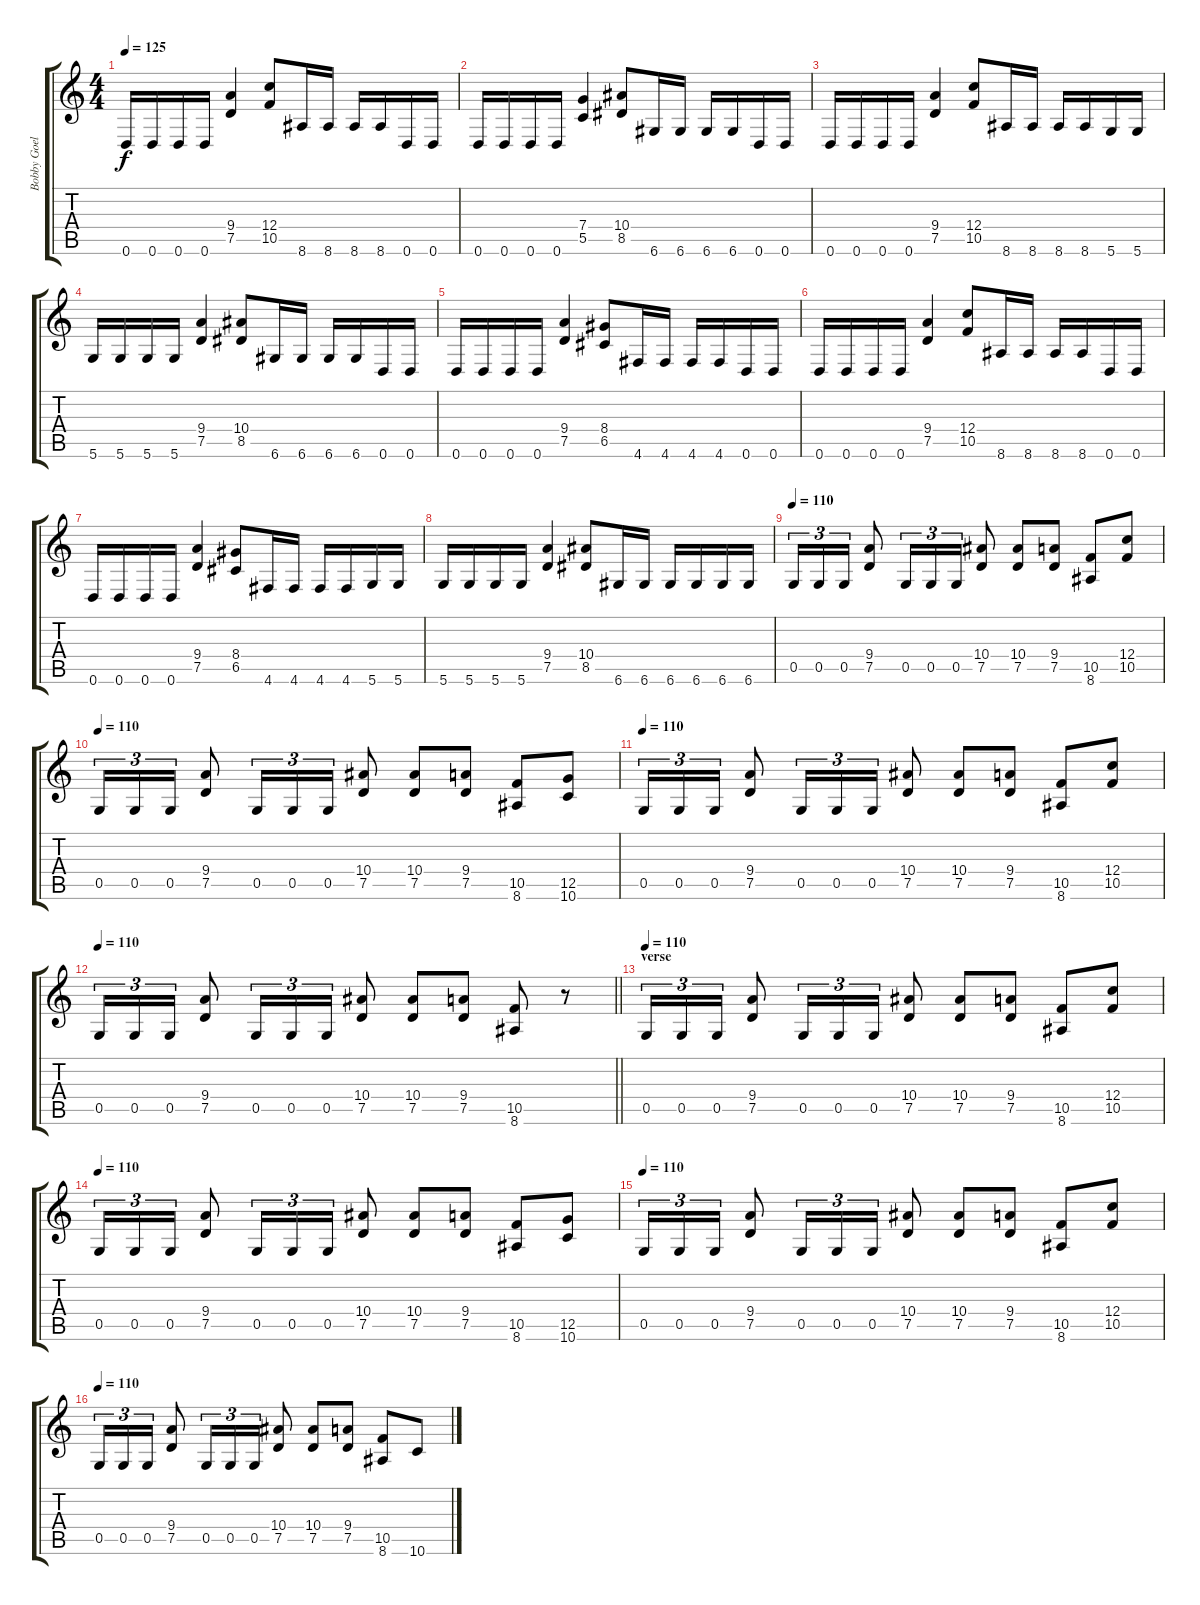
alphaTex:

\track ("Bobby Goelble" "Bobby Goel") {instrument overdrivenguitar}
\staff {score tabs}
\tuning (D4 A3 F3 C3 G2 D2) {hide}
\ts (4 4)
\tempo 125
\clef g2
\ks c
0.6.16{dy f instrument overdrivenguitar} 0.6.16 0.6.16 0.6.16 (9.4 7.5).4 (12.4 10.5).8 8.6.16 8.6.16 8.6.16 8.6.16 0.6.16 0.6.16 |
0.6.16 0.6.16 0.6.16 0.6.16 (7.4 5.5).4 (10.4 8.5).8 6.6.16 6.6.16 6.6.16 6.6.16 0.6.16 0.6.16 |
0.6.16 0.6.16 0.6.16 0.6.16 (9.4 7.5).4 (12.4 10.5).8 8.6.16 8.6.16 8.6.16 8.6.16 5.6.16 5.6.16 |
5.6.16 5.6.16 5.6.16 5.6.16 (9.4 7.5).4 (10.4 8.5).8 6.6.16 6.6.16 6.6.16 6.6.16 0.6.16 0.6.16 |
0.6.16 0.6.16 0.6.16 0.6.16 (9.4 7.5).4 (8.4 6.5).8 4.6.16 4.6.16 4.6.16 4.6.16 0.6.16 0.6.16 |
0.6.16 0.6.16 0.6.16 0.6.16 (9.4 7.5).4 (12.4 10.5).8 8.6.16 8.6.16 8.6.16 8.6.16 0.6.16 0.6.16 |
0.6.16 0.6.16 0.6.16 0.6.16 (9.4 7.5).4 (8.4 6.5).8 4.6.16 4.6.16 4.6.16 4.6.16 5.6.16 5.6.16 |
5.6.16 5.6.16 5.6.16 5.6.16 (9.4 7.5).4 (10.4 8.5).8 6.6.16 6.6.16 6.6.16 6.6.16 6.6.16 6.6.16 |
\tempo 110
0.5.16{tu (3 2)} 0.5.16{tu (3 2)} 0.5.16{tu (3 2)} (9.4 7.5).8 0.5.16{tu (3 2)} 0.5.16{tu (3 2)} 0.5.16{tu (3 2)} (10.4 7.5).8 (10.4 7.5).8 (9.4 7.5).8 (10.5 8.6).8 (12.4 10.5).8 |
\tempo 110
0.5.16{tu (3 2)} 0.5.16{tu (3 2)} 0.5.16{tu (3 2)} (9.4 7.5).8 0.5.16{tu (3 2)} 0.5.16{tu (3 2)} 0.5.16{tu (3 2)} (10.4 7.5).8 (10.4 7.5).8 (9.4 7.5).8 (10.5 8.6).8 (12.5 10.6).8 |
\tempo 110
0.5.16{tu (3 2)} 0.5.16{tu (3 2)} 0.5.16{tu (3 2)} (9.4 7.5).8 0.5.16{tu (3 2)} 0.5.16{tu (3 2)} 0.5.16{tu (3 2)} (10.4 7.5).8 (10.4 7.5).8 (9.4 7.5).8 (10.5 8.6).8 (12.4 10.5).8 |
\tempo 110
\barLineRight lightlight
0.5.16{tu (3 2)} 0.5.16{tu (3 2)} 0.5.16{tu (3 2)} (9.4 7.5).8 0.5.16{tu (3 2)} 0.5.16{tu (3 2)} 0.5.16{tu (3 2)} (10.4 7.5).8 (10.4 7.5).8 (9.4 7.5).8 (10.5 8.6).8 r.8 |
\section ("" "verse")
\tempo 110
0.5.16{tu (3 2)} 0.5.16{tu (3 2)} 0.5.16{tu (3 2)} (9.4 7.5).8 0.5.16{tu (3 2)} 0.5.16{tu (3 2)} 0.5.16{tu (3 2)} (10.4 7.5).8 (10.4 7.5).8 (9.4 7.5).8 (10.5 8.6).8 (12.4 10.5).8 |
\tempo 110
0.5.16{tu (3 2)} 0.5.16{tu (3 2)} 0.5.16{tu (3 2)} (9.4 7.5).8 0.5.16{tu (3 2)} 0.5.16{tu (3 2)} 0.5.16{tu (3 2)} (10.4 7.5).8 (10.4 7.5).8 (9.4 7.5).8 (10.5 8.6).8 (12.5 10.6).8 |
\tempo 110
0.5.16{tu (3 2)} 0.5.16{tu (3 2)} 0.5.16{tu (3 2)} (9.4 7.5).8 0.5.16{tu (3 2)} 0.5.16{tu (3 2)} 0.5.16{tu (3 2)} (10.4 7.5).8 (10.4 7.5).8 (9.4 7.5).8 (10.5 8.6).8 (12.4 10.5).8 |
\tempo 110
0.5.16{tu (3 2)} 0.5.16{tu (3 2)} 0.5.16{tu (3 2)} (9.4 7.5).8 0.5.16{tu (3 2)} 0.5.16{tu (3 2)} 0.5.16{tu (3 2)} (10.4 7.5).8 (10.4 7.5).8 (9.4 7.5).8 (10.5 8.6).8 10.6.8
